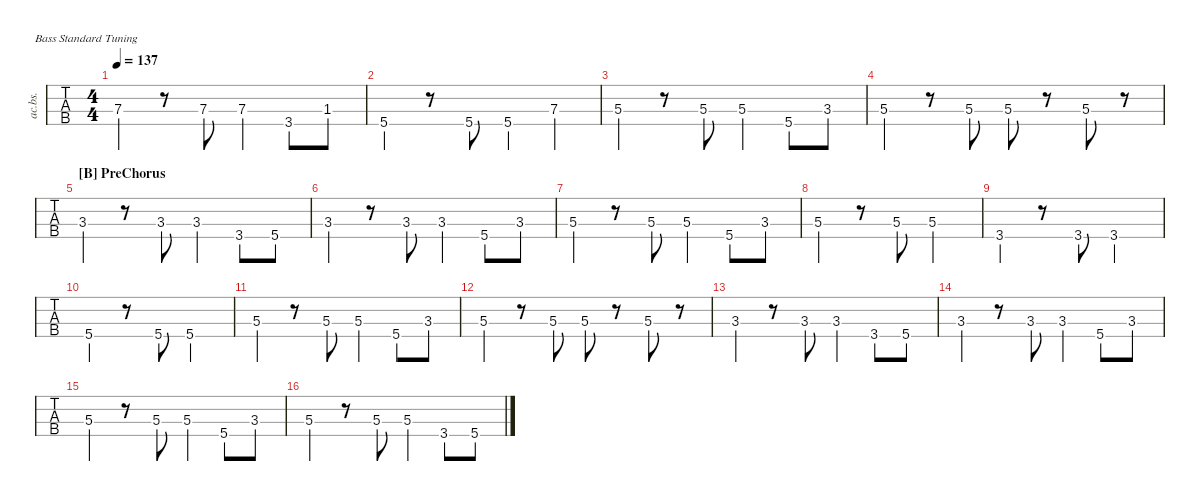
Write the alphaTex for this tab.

\defaultSystemsLayout 4
\hideDynamics
\bracketExtendMode nobrackets
\track ("Acoustic Bass" "ac.bs.") {defaultSystemsLayout 4 instrument acousticbass}
\staff {tabs}
\tuning (G2 D2 A1 E1)
\ts (4 4)
\tempo 137
\clef f4
\ks f
7.3{acc forcenatural}.4{dy mf} r.8 7.3{acc forcenatural}.8 7.3{acc forcenatural}.4 3.4{acc forcenatural}.8 1.3{acc b}.8 |
5.4{acc forcenatural}.4 r.8 5.4{acc forcenatural}.8 5.4{acc forcenatural}.4 7.3{acc forcenatural}.4 |
5.3{acc forcenatural}.4 r.8 5.3{acc forcenatural}.8 5.3{acc forcenatural}.4 5.4{acc forcenatural}.8 3.3{acc forcenatural}.8 |
5.3{acc forcenatural}.4 r.8 5.3{acc forcenatural}.8 5.3{acc forcenatural}.8 r.8 5.3{acc forcenatural}.8 r.8 |
\section ("B" "PreChorus")
3.3{acc forcenatural}.4 r.8 3.3{acc forcenatural}.8 3.3{acc forcenatural}.4 3.4{acc forcenatural}.8 5.4{acc forcenatural}.8 |
3.3{acc forcenatural}.4 r.8 3.3{acc forcenatural}.8 3.3{acc forcenatural}.4 5.4{acc forcenatural}.8 3.3{acc forcenatural}.8 |
5.3{acc forcenatural}.4 r.8 5.3{acc forcenatural}.8 5.3{acc forcenatural}.4 5.4{acc forcenatural}.8 3.3{acc forcenatural}.8 |
5.3{acc forcenatural}.4 r.8 5.3{acc forcenatural}.8 5.3{acc forcenatural}.2 |
3.4{acc forcenatural}.4 r.8 3.4{acc forcenatural}.8 3.4{acc forcenatural}.2 |
5.4{acc forcenatural}.4 r.8 5.4{acc forcenatural}.8 5.4{acc forcenatural}.2 |
5.3{acc forcenatural}.4 r.8 5.3{acc forcenatural}.8 5.3{acc forcenatural}.4 5.4{acc forcenatural}.8 3.3{acc forcenatural}.8 |
5.3{acc forcenatural}.4 r.8 5.3{acc forcenatural}.8 5.3{acc forcenatural}.8 r.8 5.3{acc forcenatural}.8 r.8 |
3.3{acc forcenatural}.4 r.8 3.3{acc forcenatural}.8 3.3{acc forcenatural}.4 3.4{acc forcenatural}.8 5.4{acc forcenatural}.8 |
3.3{acc forcenatural}.4 r.8 3.3{acc forcenatural}.8 3.3{acc forcenatural}.4 5.4{acc forcenatural}.8 3.3{acc forcenatural}.8 |
5.3{acc forcenatural}.4 r.8 5.3{acc forcenatural}.8 5.3{acc forcenatural}.4 5.4{acc forcenatural}.8 3.3{acc forcenatural}.8 |
5.3{acc forcenatural}.4 r.8 5.3{acc forcenatural}.8 5.3{acc forcenatural}.4 3.4{acc forcenatural}.8 5.4{acc forcenatural}.8
